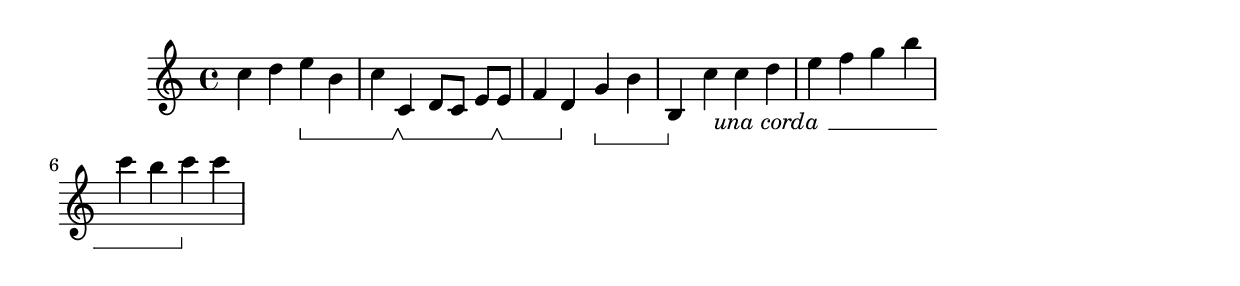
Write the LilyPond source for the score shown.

\version "2.1.30"

\header {

    texidoc = "The brackets of a piano pedal should start and end at
 the left side of the note. If a note is shared between two brackets,
 these ends are flared.

At a line-break, there are no vertical endings.  " }

\score {
    \notes \relative c'' {
        \set Staff.pedalSustainStyle = #'bracket

        c4 d e \sustainDown b c c, \sustainUp \sustainDown  d8[ c]  e8[ 
	    e \sustainUp \sustainDown] f4 d
        \sustainUp g \sustainDown b b, \sustainUp c'

        \set Staff.pedalUnaCordaStyle = #'mixed

        c4 d \unaCorda e f g
        b  | \break c b c \treCorde c
    }
    \paper { raggedright = ##t }
}
